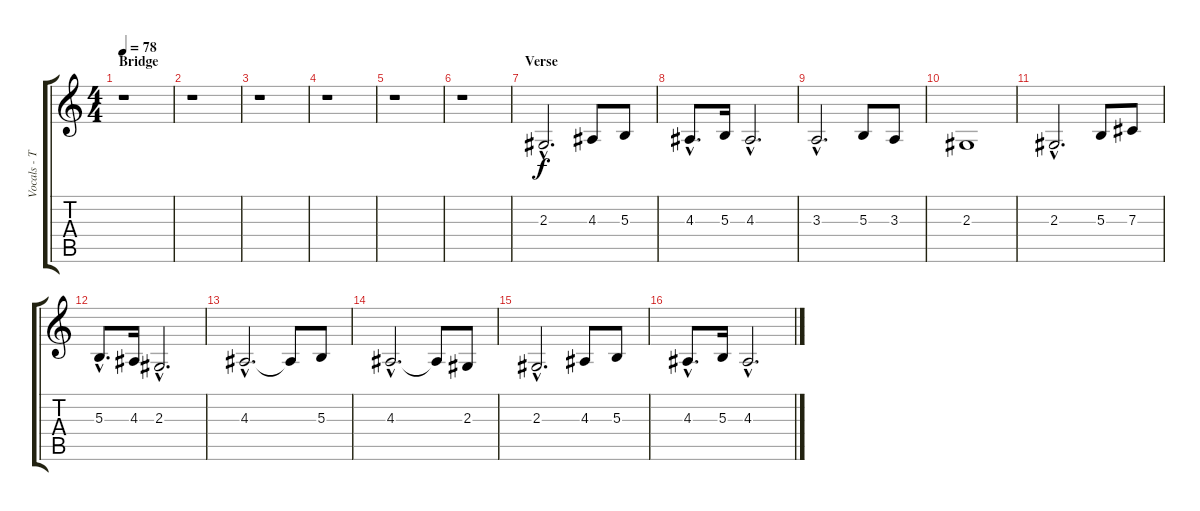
\track ("Vocals - Timo Kotipelto" "Vocals - T") {instrument voiceoohs}
\staff {score tabs}
\tuning (Eb4 Bb3 Gb3 Db3 Ab2 Eb2) {hide}
\ts (4 4)
\section ("" "Bridge")
\tempo 78
\clef g2
\ks c
r.1{dy f} |
r.1 |
r.1 |
r.1 |
r.1 |
r.1 |
\section ("" "Verse")
2.3{hac}.2{d} 4.3.8 5.3.8 |
4.3{hac}.8{d} 5.3.16 4.3{hac}.2{d} |
3.3{hac}.2{d} 5.3.8 3.3.8 |
2.3.1 |
2.3{hac}.2{d} 5.3.8 7.3.8 |
5.3{hac}.8{d} 4.3.16 2.3{hac}.2{d} |
4.3{hac}.2{d} 4.3{t}.8 5.3.8 |
4.3{hac}.2{d} 4.3{t}.8 2.3.8 |
\section ("" "")
2.3{hac}.2{d} 4.3.8 5.3.8 |
4.3{hac}.8{d} 5.3.16 4.3{hac}.2{d}
